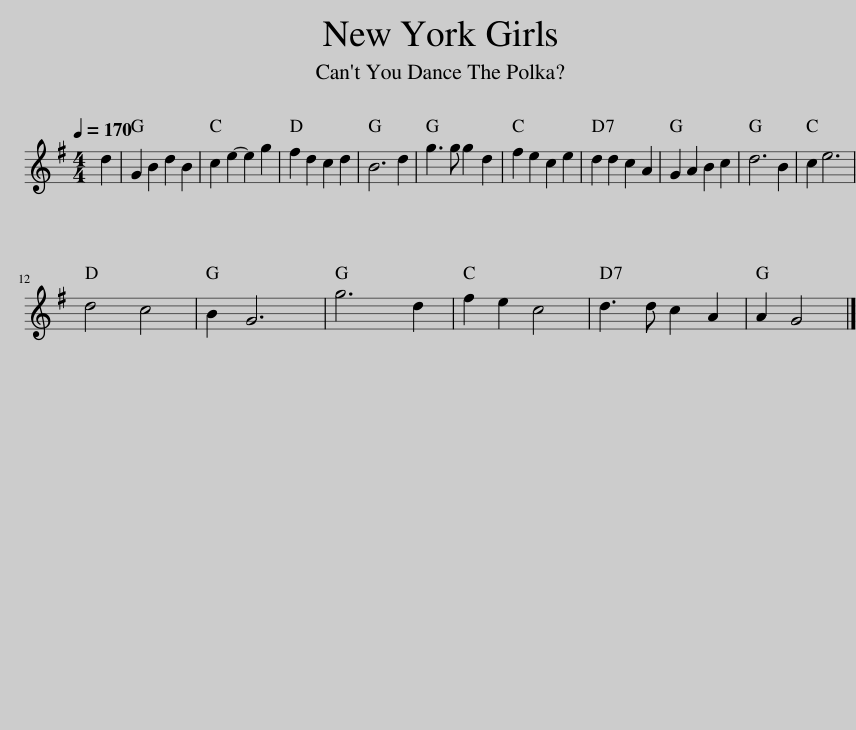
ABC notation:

X:1
L:1/8
Q:1/4=170
M:4/4
I:linebreak $
K:G
V:1 treble
V:1
 d2 | G2 B2 d2 B2 | c2 e2- e2 g2 | f2 d2 c2 d2 | B6 d2 | %5
 g3 g g2 d2 | f2 e2 c2 e2 | d2 d2 c2 A2 | G2 A2 B2 c2 | d6 B2 | %10
 c2 e6 |$ d4 c4 | B2 G6 | g6 d2 | f2 e2 c4 | %15
 d3 d c2 A2 | A2 G4 |] %17
